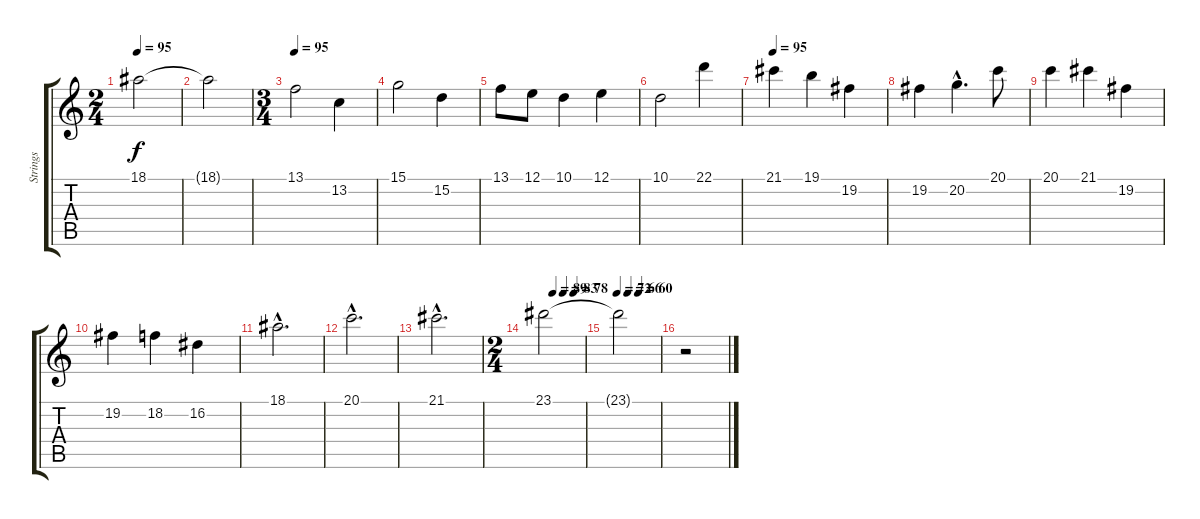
\track ("Strings" "Strings") {instrument stringensemble1}
\staff {score tabs}
\tuning (E4 B3 G3 D3 A2 E2) {hide}
\ts (2 4)
\tempo 95
\clef g2
\ks c
18.1.2{dy f} |
18.1{t}.2 |
\ts (3 4)
\tempo 95
13.1.2 13.2.4 |
15.1.2 15.2.4 |
13.1.8 12.1.8 10.1.4 12.1.4 |
10.1.2 22.1.4 |
\tempo 95
21.1.4 19.1.4 19.2.4 |
19.2.4 20.2{hac}.4{d} 20.1.8 |
20.1.4 21.1.4 19.2.4 |
19.2.4 18.2.4 16.2.4 |
18.1{hac}.2{d} |
20.1{hac}.2{d} |
21.1{hac}.2{d} |
\ts (2 4)
\tempo (89 0.25)
\tempo (83 0.5)
\tempo (78 0.75)
23.1.2 |
\tempo 72
\tempo (66 0.25)
\tempo (60 0.5)
23.1{t}.2 |
r.2
